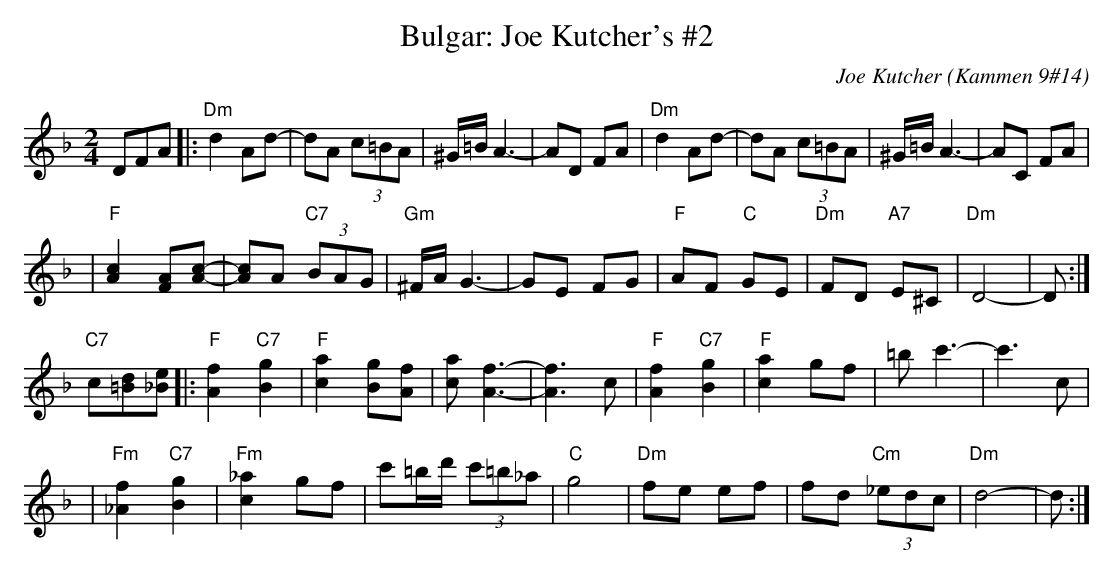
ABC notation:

X:1
T: Bulgar: Joe Kutcher's #2
C: Joe Kutcher (Kammen 9#14)
M: 2/4
L: 1/8
K: Dm
DFA \
|: "Dm"d2 Ad-           | dA (3c=BA        | ^G/=B/ A3-     | AD FA \
|   "Dm"d2 Ad-          | dA (3c=BA        | ^G/=B/ A3-     | AC FA |
|   "F"[c2A2] [AF][cA]-  | [cA]A "C7"(3BAG  | "Gm"^F/A/ G3-  | GE FG \
|   "F"AF "C"GE         | "Dm"FD "A7"E^C   | "Dm"D4-        | D    :|
"C7"c[d=B][e_B] \
|: "F"[f2A2] "C7"[g2B2]   | "F"[a2c2] [gB][fA]| [ac] [f3-A3-]    | [f3A3] c \
|  "F"[f2A2] "C7"[g2B2]   | "F"[a2c2] gf      | =b c'3-        | c'3 c |
|  "Fm"[f2_A2] "C7"[g2B2] | "Fm"[_a2c2] gf    | c'=b/d'/ (3c'=b_a | "C"g4 \
|  "Dm"fe ef            | fd "Cm"(3_edc    | "Dm"d4-        | d    :|
